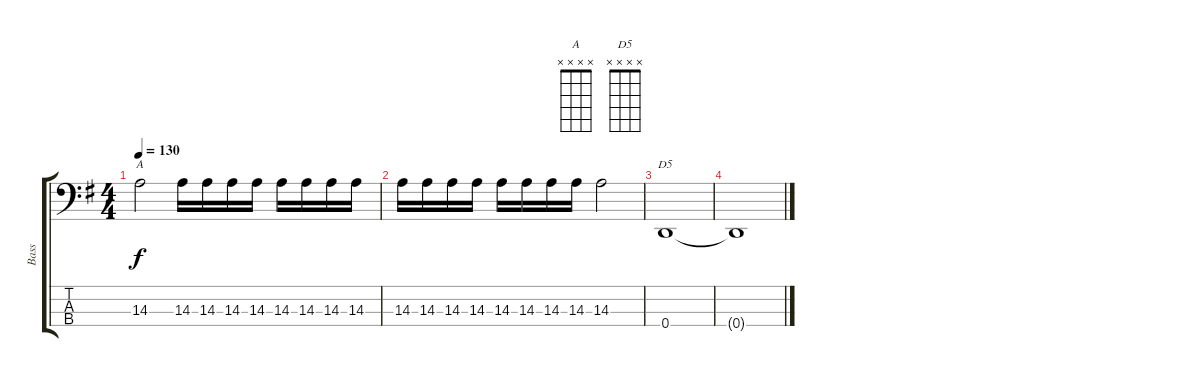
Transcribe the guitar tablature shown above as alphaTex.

\track ("Bass" "Bass") {instrument electricbassfinger}
\staff {score tabs}
\tuning (F2 C2 G1 D1) {hide}
\chord ("A" x x x x)
\chord ("D5" x x x x)
\ts (4 4)
\tempo 130
\clef f4
\ks eminor
14.3.2{ch "A" dy f} 14.3.16 14.3.16 14.3.16 14.3.16 14.3.16 14.3.16 14.3.16 14.3.16 |
14.3.16 14.3.16 14.3.16 14.3.16 14.3.16 14.3.16 14.3.16 14.3.16 14.3.2 |
0.4.1{ch "D5"} |
0.4{t}.1
